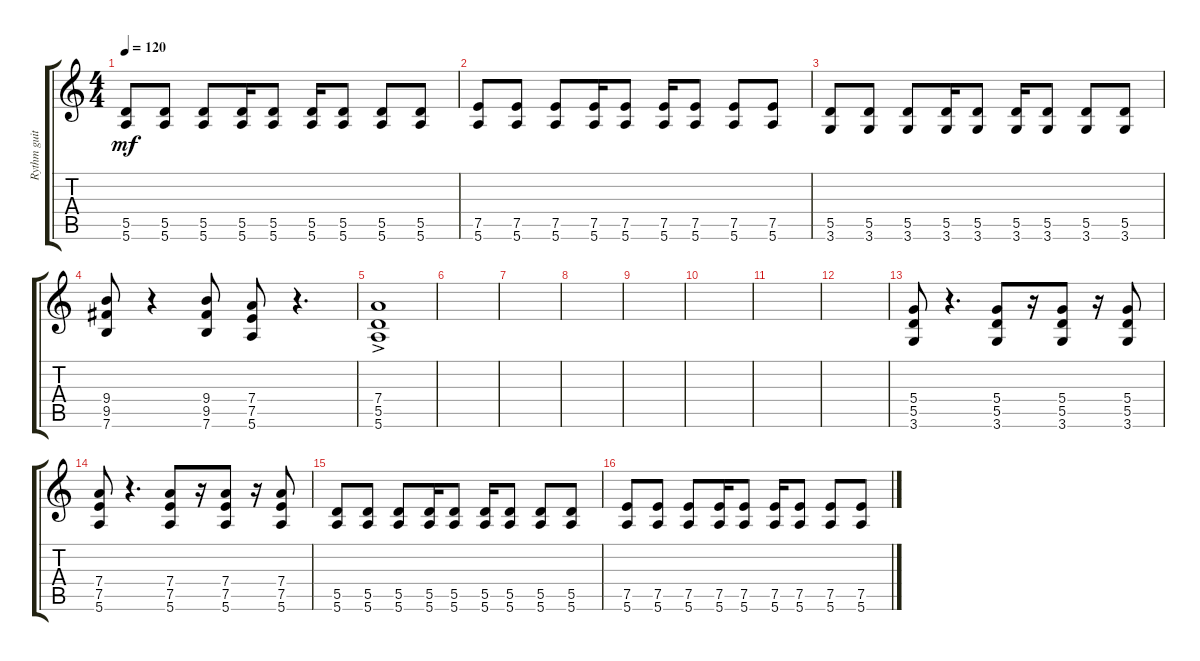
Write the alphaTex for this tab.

\track ("Rythm guitar" "Rythm guit") {instrument overdrivenguitar}
\staff {score tabs}
\tuning (E4 B3 G3 D3 A2 E2) {hide}
\ts (4 4)
\tempo 120
\clef g2
\ks c
(5.5 5.6).8{dy mf} (5.5 5.6).8 (5.5 5.6).8 (5.5 5.6).16 (5.5 5.6).8 (5.5 5.6).16 (5.5 5.6).8 (5.5 5.6).8 (5.5 5.6).8 |
(7.5 5.6).8 (7.5 5.6).8 (7.5 5.6).8 (7.5 5.6).16 (7.5 5.6).8 (7.5 5.6).16 (7.5 5.6).8 (7.5 5.6).8 (7.5 5.6).8 |
(5.5 3.6).8 (5.5 3.6).8 (5.5 3.6).8 (5.5 3.6).16 (5.5 3.6).8 (5.5 3.6).16 (5.5 3.6).8 (5.5 3.6).8 (5.5 3.6).8 |
(9.4 9.5 7.6).8 r.4 (9.4 9.5 7.6).8 (7.4 7.5 5.6).8 r.4{d} |
(7.4 5.5{ac} 5.6{ac}).1 |
|
|
|
|
|
|
|
(5.4 5.5 3.6).8 r.4{d} (5.4 5.5 3.6).8 r.16 (5.4 5.5 3.6).8 r.16 (5.4 5.5 3.6).8 |
(7.4 7.5 5.6).8 r.4{d} (7.4 7.5 5.6).8 r.16 (7.4 7.5 5.6).8 r.16 (7.4 7.5 5.6).8 |
(5.5 5.6).8 (5.5 5.6).8 (5.5 5.6).8 (5.5 5.6).16 (5.5 5.6).8 (5.5 5.6).16 (5.5 5.6).8 (5.5 5.6).8 (5.5 5.6).8 |
(7.5 5.6).8 (7.5 5.6).8 (7.5 5.6).8 (7.5 5.6).16 (7.5 5.6).8 (7.5 5.6).16 (7.5 5.6).8 (7.5 5.6).8 (7.5 5.6).8
